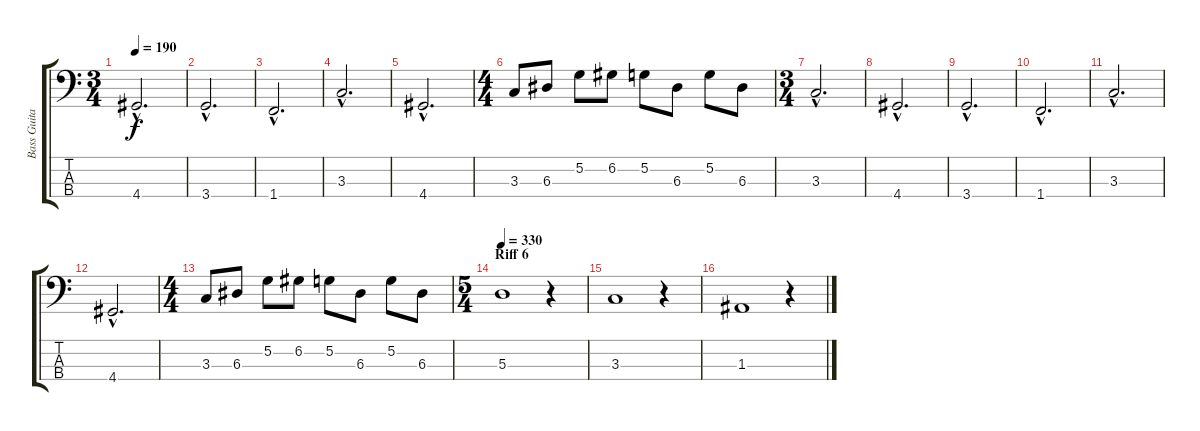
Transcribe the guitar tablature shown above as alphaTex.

\track ("Bass Guitar" "Bass Guita") {instrument electricbasspick}
\staff {score tabs}
\tuning (G2 D2 A1 E1) {hide}
\ts (3 4)
\tempo 190
\clef f4
\ks c
4.4{hac}.2{d dy f} |
3.4{hac}.2{d} |
1.4{hac}.2{d} |
3.3{hac}.2{d} |
4.4{hac}.2{d} |
\ts (4 4)
3.3.8 6.3.8 5.2.8 6.2.8 5.2.8 6.3.8 5.2.8 6.3.8 |
\ts (3 4)
3.3{hac}.2{d} |
4.4{hac}.2{d} |
3.4{hac}.2{d} |
1.4{hac}.2{d} |
3.3{hac}.2{d} |
4.4{hac}.2{d} |
\ts (4 4)
3.3.8 6.3.8 5.2.8 6.2.8 5.2.8 6.3.8 5.2.8 6.3.8 |
\ts (5 4)
\section ("" "Riff 6")
\tempo 400
\tempo 330
5.3.1 r.4 |
3.3.1 r.4 |
1.3.1 r.4
